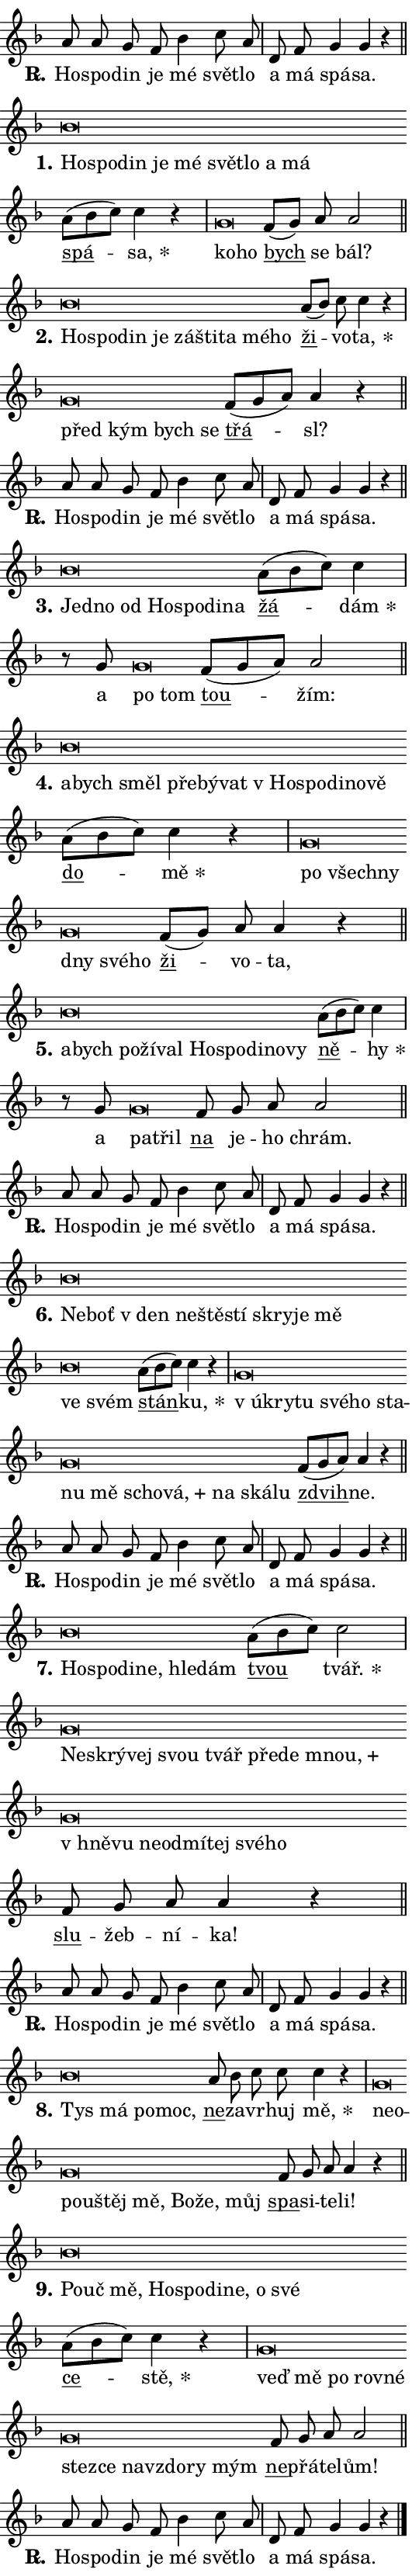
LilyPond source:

\version "2.24.0"
\header { tagline = "" }
\paper {
  indent = 0\cm
  top-margin = 0\cm
  right-margin = 0.13\cm % to fit lyric hyphens
  bottom-margin = 0\cm
  left-margin = 0\cm
  paper-width = 9\cm
  page-breaking = #ly:one-page-breaking
  system-system-spacing.basic-distance = #11
  score-system-spacing.basic-distance = #11
  ragged-last = ##f
}


%% Author: Thomas Morley
%% https://lists.gnu.org/archive/html/lilypond-user/2020-05/msg00002.html
#(define (line-position grob)
"Returns position of @var[grob} in current system:
   @code{'start}, if at first time-step
   @code{'end}, if at last time-step
   @code{'middle} otherwise
"
  (let* ((col (ly:item-get-column grob))
         (ln (ly:grob-object col 'left-neighbor))
         (rn (ly:grob-object col 'right-neighbor))
         (col-to-check-left (if (ly:grob? ln) ln col))
         (col-to-check-right (if (ly:grob? rn) rn col))
         (break-dir-left
           (and
             (ly:grob-property col-to-check-left 'non-musical #f)
             (ly:item-break-dir col-to-check-left)))
         (break-dir-right
           (and
             (ly:grob-property col-to-check-right 'non-musical #f)
             (ly:item-break-dir col-to-check-right))))
        (cond ((eqv? 1 break-dir-left) 'start)
              ((eqv? -1 break-dir-right) 'end)
              (else 'middle))))

#(define (tranparent-at-line-position vctor)
  (lambda (grob)
  "Relying on @code{line-position} select the relevant enry from @var{vctor}.
Used to determine transparency,"
    (case (line-position grob)
      ((end) (not (vector-ref vctor 0)))
      ((middle) (not (vector-ref vctor 1)))
      ((start) (not (vector-ref vctor 2))))))

noteHeadBreakVisibility =
#(define-music-function (break-visibility)(vector?)
"Makes @code{NoteHead}s transparent relying on @var{break-visibility}"
#{
  \override NoteHead.transparent =
    #(tranparent-at-line-position break-visibility)
#})

#(define delete-ledgers-for-transparent-note-heads
  (lambda (grob)
    "Reads whether a @code{NoteHead} is transparent.
If so this @code{NoteHead} is removed from @code{'note-heads} from
@var{grob}, which is supposed to be @code{LedgerLineSpanner}.
As a result ledgers are not printed for this @code{NoteHead}"
    (let* ((nhds-array (ly:grob-object grob 'note-heads))
           (nhds-list
             (if (ly:grob-array? nhds-array)
                 (ly:grob-array->list nhds-array)
                 '()))
           ;; Relies on the transparent-property being done before
           ;; Staff.LedgerLineSpanner.after-line-breaking is executed.
           ;; This is fragile ...
           (to-keep
             (remove
               (lambda (nhd)
                 (ly:grob-property nhd 'transparent #f))
               nhds-list)))
      ;; TODO find a better method to iterate over grob-arrays, similiar
      ;; to filter/remove etc for lists
      ;; For now rebuilt from scratch
      (set! (ly:grob-object grob 'note-heads)  '())
      (for-each
        (lambda (nhd)
          (ly:pointer-group-interface::add-grob grob 'note-heads nhd))
        to-keep))))

squashNotes = {
  \override NoteHead.X-extent = #'(-0.2 . 0.2)
  \override NoteHead.Y-extent = #'(-0.75 . 0)
  \override NoteHead.stencil =
    #(lambda (grob)
       (let ((pos (ly:grob-property grob 'staff-position)))
         (begin
           (if (< pos -7) (display "ERROR: Lower brevis then expected\n") (display ""))
           (if (<= pos -6) ly:text-interface::print ly:note-head::print))))
}
unSquashNotes = {
  \revert NoteHead.X-extent
  \revert NoteHead.Y-extent
  \revert NoteHead.stencil
}

hideNotes = \noteHeadBreakVisibility #begin-of-line-visible
unHideNotes = \noteHeadBreakVisibility #all-visible

% work-around for resetting accidentals
% https://lilypond.org/doc/v2.23/Documentation/notation/displaying-rhythms#unmetered-music
cadenzaMeasure = {
  \cadenzaOff
  \partial 1024 s1024
  \cadenzaOn
}

#(define-markup-command (accent layout props text) (markup?)
  "Underline accented syllable"
  (interpret-markup layout props
    #{\markup \override #'(offset . 4.3) \underline { #text }#}))

responsum = \markup \concat {
  "R" \hspace #-1.05 \path #0.1 #'((moveto 0 0.07) (lineto 0.9 0.8)) \hspace #0.05 "."
}

spaceSize = #0.6828661417322834 % exact space size for TeX Gyre Schola

\layout {
  \context {
    \Staff
    \remove "Time_signature_engraver"
    \override LedgerLineSpanner.after-line-breaking = #delete-ledgers-for-transparent-note-heads
  }
  \context {
    \Lyrics {
      \override LyricSpace.minimum-distance = \spaceSize
      \override LyricText.font-name = #"TeX Gyre Schola"
      \override LyricText.font-size = 1
      \override StanzaNumber.font-name = #"TeX Gyre Schola Bold"
      \override StanzaNumber.font-size = 1
    }
  }
  \context {
    \Score 
    \override NoteHead.text =
      #(lambda (grob) 
        (let ((pos (ly:grob-property grob 'staff-position)))
          #{\markup {
            \combine
              \halign #-0.55 \raise #(if (= pos -6) 0 0.5) \override #'(thickness . 2) \draw-line #'(3.2 . 0)
              \musicglyph "noteheads.sM1"
          }#}))
  }
}

% magnetic-lyrics.ily
%
%   written by
%     Jean Abou Samra <jean@abou-samra.fr>
%     Werner Lemberg <wl@gnu.org>
%
%   adapted by
%     Jiri Hon <jiri.hon@gmail.com>
%
% Version 2022-Apr-15

% https://www.mail-archive.com/lilypond-user@gnu.org/msg149350.html

#(define (Left_hyphen_pointer_engraver context)
   "Collect syllable-hyphen-syllable occurrences in lyrics and store
them in properties.  This engraver only looks to the left.  For
example, if the lyrics input is @code{foo -- bar}, it does the
following.

@itemize @bullet
@item
Set the @code{text} property of the @code{LyricHyphen} grob between
@q{foo} and @q{bar} to @code{foo}.

@item
Set the @code{left-hyphen} property of the @code{LyricText} grob with
text @q{foo} to the @code{LyricHyphen} grob between @q{foo} and
@q{bar}.
@end itemize

Use this auxiliary engraver in combination with the
@code{lyric-@/text::@/apply-@/magnetic-@/offset!} hook."
   (let ((hyphen #f)
         (text #f))
     (make-engraver
      (acknowledgers
       ((lyric-syllable-interface engraver grob source-engraver)
        (set! text grob)))
      (end-acknowledgers
       ((lyric-hyphen-interface engraver grob source-engraver)
        ;(when (not (grob::has-interface grob 'lyric-space-interface))
          (set! hyphen grob)));)
      ((stop-translation-timestep engraver)
       (when (and text hyphen)
         (ly:grob-set-object! text 'left-hyphen hyphen))
       (set! text #f)
       (set! hyphen #f)))))

#(define (lyric-text::apply-magnetic-offset! grob)
   "If the space between two syllables is less than the value in
property @code{LyricText@/.details@/.squash-threshold}, move the right
syllable to the left so that it gets concatenated with the left
syllable.

Use this function as a hook for
@code{LyricText@/.after-@/line-@/breaking} if the
@code{Left_@/hyphen_@/pointer_@/engraver} is active."
   (let ((hyphen (ly:grob-object grob 'left-hyphen #f)))
     (when hyphen
       (let ((left-text (ly:spanner-bound hyphen LEFT)))
         (when (grob::has-interface left-text 'lyric-syllable-interface)
           (let* ((common (ly:grob-common-refpoint grob left-text X))
                  (this-x-ext (ly:grob-extent grob common X))
                  (left-x-ext
                   (begin
                     ;; Trigger magnetism for left-text.
                     (ly:grob-property left-text 'after-line-breaking)
                     (ly:grob-extent left-text common X)))
                  ;; `delta` is the gap width between two syllables.
                  (delta (- (interval-start this-x-ext)
                            (interval-end left-x-ext)))
                  (details (ly:grob-property grob 'details))
                  (threshold (assoc-get 'squash-threshold details 0.2)))
             (when (< delta threshold)
               (let* (;; We have to manipulate the input text so that
                      ;; ligatures crossing syllable boundaries are not
                      ;; disabled.  For languages based on the Latin
                      ;; script this is essentially a beautification.
                      ;; However, for non-Western scripts it can be a
                      ;; necessity.
                      (lt (ly:grob-property left-text 'text))
                      (rt (ly:grob-property grob 'text))
                      (is-space (grob::has-interface hyphen 'lyric-space-interface))
                      (space (if is-space " " ""))
                      (extra-delta (if is-space spaceSize 0))
                      ;; Append new syllable.
                      (ltrt-space (if (and (string? lt) (string? rt))
                                (string-append lt space rt)
                                (make-concat-markup (list lt space rt))))
                      ;; Right-align `ltrt` to the right side.
                      (ltrt-space-markup (grob-interpret-markup
                               grob
                               (make-translate-markup
                                (cons (interval-length this-x-ext) 0)
                                (make-right-align-markup ltrt-space)))))
                 (begin
                   ;; Don't print `left-text`.
                   (ly:grob-set-property! left-text 'stencil #f)
                   ;; Set text and stencil (which holds all collected
                   ;; syllables so far) and shift it to the left.
                   (ly:grob-set-property! grob 'text ltrt-space)
                   (ly:grob-set-property! grob 'stencil ltrt-space-markup)
                   (ly:grob-translate-axis! grob (- (- delta extra-delta)) X))))))))))


#(define (lyric-hyphen::displace-bounds-first grob)
   ;; Make very sure this callback isn't triggered too early.
   (let ((left (ly:spanner-bound grob LEFT))
         (right (ly:spanner-bound grob RIGHT)))
     (ly:grob-property left 'after-line-breaking)
     (ly:grob-property right 'after-line-breaking)
     (ly:lyric-hyphen::print grob)))

squashThreshold = #0.4

\layout {
  \context {
    \Lyrics
    \consists #Left_hyphen_pointer_engraver
    \override LyricText.after-line-breaking =
      #lyric-text::apply-magnetic-offset!
    \override LyricHyphen.stencil = #lyric-hyphen::displace-bounds-first
    \override LyricText.details.squash-threshold = \squashThreshold
    \override LyricHyphen.minimum-distance = 0
    \override LyricHyphen.minimum-length = \squashThreshold
  }
}

squashText = \override LyricText.details.squash-threshold = 9999
unSquashText = \override LyricText.details.squash-threshold = \squashThreshold

leftText = \override LyricText.self-alignment-X = #LEFT
unLeftText = \revert LyricText.self-alignment-X

starOffset = #(lambda (grob) 
                (let ((x_offset (ly:self-alignment-interface::aligned-on-x-parent grob)))
                  (if (= x_offset 0) 0 (+ x_offset 1.2))))

star = #(define-music-function (syllable)(string?)
"Append star separator at the end of a syllable"
#{
  \once \override LyricText.X-offset = #starOffset
  \lyricmode { \markup {
    #syllable
    \override #'((font-name . "TeX Gyre Schola Bold")) \hspace #0.2 \lower #0.65 \larger "*"
  } }
#})

starAccent = #(define-music-function (syllable)(string?)
"Append star separator at the end of a syllable and make accent"
#{
  \once \override LyricText.X-offset = #starOffset
  \lyricmode { \markup {
    \accent #syllable
    \override #'((font-name . "TeX Gyre Schola Bold")) \hspace #0.2 \lower #0.65 \larger "*"
  } }
#})

breath = #(define-music-function (syllable)(string?)
"Append breathing indicator at the end of a syllable"
#{
  \lyricmode { \markup { #syllable "+" } }
#})

optionalBreath = #(define-music-function (syllable)(string?)
"Append optional breathing indicator at the end of a syllable"
#{
  \lyricmode { \markup { #syllable "(+)" } }
#})


\score {
    <<
        \new Voice = "melody" { \cadenzaOn \key f \major \relative { a'8 a g f bes4 c8 a \cadenzaMeasure \bar "|" d, f \bar "" g4 g r \cadenzaMeasure \bar "||" \break } }
        \new Lyrics \lyricsto "melody" { \lyricmode { \set stanza = \responsum
Ho -- spo -- din je mé svět -- lo a má spá -- sa. } }
    >>
    \layout {}
}

\score {
    <<
        \new Voice = "melody" { \cadenzaOn \key f \major \relative { \squashNotes bes'\breve*1/16 \hideNotes \breve*1/16 \bar "" \breve*1/16 \bar "" \breve*1/16 \bar "" \breve*1/16 \bar "" \breve*1/16 \bar "" \breve*1/16 \bar "" \breve*1/16 \breve*1/16 \bar "" \unHideNotes \unSquashNotes \bar "" a8[( bes c)] c4 r \cadenzaMeasure \bar "|" \squashNotes g\breve*1/16 \hideNotes \breve*1/16 \bar "" \unHideNotes \unSquashNotes \bar "" f8[( g)] a a2 \cadenzaMeasure \bar "||" \break } }
        \new Lyrics \lyricsto "melody" { \lyricmode { \set stanza = "1."
\leftText Ho -- \squashText spo -- din je mé svět -- lo a má \unLeftText \unSquashText \markup \accent spá -- \star sa, \leftText ko -- \squashText ho \unLeftText \unSquashText \markup \accent bych se bál? } }
    >>
    \layout {}
}

\score {
    <<
        \new Voice = "melody" { \cadenzaOn \key f \major \relative { \squashNotes bes'\breve*1/16 \hideNotes \breve*1/16 \bar "" \breve*1/16 \bar "" \breve*1/16 \bar "" \breve*1/16 \bar "" \breve*1/16 \bar "" \breve*1/16 \bar "" \breve*1/16 \breve*1/16 \bar "" \unHideNotes \unSquashNotes \bar "" a8[( bes)] c c4 r \cadenzaMeasure \bar "|" \squashNotes g\breve*1/16 \hideNotes \breve*1/16 \bar "" \breve*1/16 \breve*1/16 \bar "" \unHideNotes \unSquashNotes \bar "" f8[( g a)] a4 r \cadenzaMeasure \bar "||" \break } }
        \new Lyrics \lyricsto "melody" { \lyricmode { \set stanza = "2."
\leftText Ho -- \squashText spo -- din je zá -- šti -- ta mé -- ho \unLeftText \unSquashText \markup \accent ži -- vo -- \star ta, \leftText před \squashText kým bych se \unLeftText \unSquashText \markup \accent třá -- sl? } }
    >>
    \layout {}
}

\score {
    <<
        \new Voice = "melody" { \cadenzaOn \key f \major \relative { a'8 a g f bes4 c8 a \cadenzaMeasure \bar "|" d, f \bar "" g4 g r \cadenzaMeasure \bar "||" \break } }
        \new Lyrics \lyricsto "melody" { \lyricmode { \set stanza = \responsum
Ho -- spo -- din je mé svět -- lo a má spá -- sa. } }
    >>
    \layout {}
}

\score {
    <<
        \new Voice = "melody" { \cadenzaOn \key f \major \relative { \squashNotes bes'\breve*1/16 \hideNotes \breve*1/16 \bar "" \breve*1/16 \bar "" \breve*1/16 \bar "" \breve*1/16 \bar "" \breve*1/16 \breve*1/16 \bar "" \unHideNotes \unSquashNotes \bar "" a8[( bes c)] c4 \cadenzaMeasure \bar "|" r8 g8 \squashNotes g\breve*1/16 \hideNotes \breve*1/16 \bar "" \unHideNotes \unSquashNotes \bar "" f8[( g a)] a2 \cadenzaMeasure \bar "||" \break } }
        \new Lyrics \lyricsto "melody" { \lyricmode { \set stanza = "3."
\leftText Jed -- \squashText no od Ho -- spo -- di -- na \unLeftText \unSquashText \markup \accent žá -- \star dám a \leftText po \squashText tom \unLeftText \unSquashText \markup \accent tou -- žím: } }
    >>
    \layout {}
}

\score {
    <<
        \new Voice = "melody" { \cadenzaOn \key f \major \relative { \squashNotes bes'\breve*1/16 \hideNotes \breve*1/16 \bar "" \breve*1/16 \bar "" \breve*1/16 \bar "" \breve*1/16 \bar "" \breve*1/16 \bar "" \breve*1/16 \bar "" \breve*1/16 \bar "" \breve*1/16 \bar "" \breve*1/16 \breve*1/16 \bar "" \unHideNotes \unSquashNotes \bar "" a8[( bes c)] c4 r \cadenzaMeasure \bar "|" \squashNotes g\breve*1/16 \hideNotes \breve*1/16 \bar "" \breve*1/16 \bar "" \breve*1/16 \bar "" \breve*1/16 \breve*1/16 \bar "" \unHideNotes \unSquashNotes \bar "" f8[( g)] a a4 r \cadenzaMeasure \bar "||" \break } }
        \new Lyrics \lyricsto "melody" { \lyricmode { \set stanza = "4."
\leftText a -- \squashText bych směl pře -- bý -- vat "v Ho" -- spo -- di -- no -- vě \unLeftText \unSquashText \markup \accent do -- \star mě \leftText po \squashText všech -- ny dny své -- ho \unLeftText \unSquashText \markup \accent ži -- vo -- ta, } }
    >>
    \layout {}
}

\score {
    <<
        \new Voice = "melody" { \cadenzaOn \key f \major \relative { \squashNotes bes'\breve*1/16 \hideNotes \breve*1/16 \bar "" \breve*1/16 \bar "" \breve*1/16 \bar "" \breve*1/16 \bar "" \breve*1/16 \bar "" \breve*1/16 \bar "" \breve*1/16 \bar "" \breve*1/16 \breve*1/16 \bar "" \unHideNotes \unSquashNotes \bar "" a8[( bes c)] c4 \cadenzaMeasure \bar "|" r8 g8 \squashNotes g\breve*1/16 \hideNotes \breve*1/16 \bar "" \unHideNotes \unSquashNotes \bar "" f8 g a a2 \cadenzaMeasure \bar "||" \break } }
        \new Lyrics \lyricsto "melody" { \lyricmode { \set stanza = "5."
\leftText a -- \squashText bych po -- ží -- val Ho -- spo -- di -- no -- vy \unLeftText \unSquashText \markup \accent ně -- \star hy a \leftText pa -- \squashText třil \unLeftText \unSquashText \markup \accent na je -- ho chrám. } }
    >>
    \layout {}
}

\score {
    <<
        \new Voice = "melody" { \cadenzaOn \key f \major \relative { a'8 a g f bes4 c8 a \cadenzaMeasure \bar "|" d, f \bar "" g4 g r \cadenzaMeasure \bar "||" \break } }
        \new Lyrics \lyricsto "melody" { \lyricmode { \set stanza = \responsum
Ho -- spo -- din je mé svět -- lo a má spá -- sa. } }
    >>
    \layout {}
}

\score {
    <<
        \new Voice = "melody" { \cadenzaOn \key f \major \relative { \squashNotes bes'\breve*1/16 \hideNotes \breve*1/16 \bar "" \breve*1/16 \bar "" \breve*1/16 \bar "" \breve*1/16 \bar "" \breve*1/16 \bar "" \breve*1/16 \bar "" \breve*1/16 \bar "" \breve*1/16 \bar "" \breve*1/16 \breve*1/16 \bar "" \unHideNotes \unSquashNotes \bar "" a8[( bes c)] c4 r \cadenzaMeasure \bar "|" \squashNotes g\breve*1/16 \hideNotes \breve*1/16 \bar "" \breve*1/16 \bar "" \breve*1/16 \bar "" \breve*1/16 \bar "" \breve*1/16 \bar "" \breve*1/16 \bar "" \breve*1/16 \bar "" \breve*1/16 \bar "" \breve*1/16 \bar "" \breve*1/16 \bar "" \breve*1/16 \breve*1/16 \bar "" \unHideNotes \unSquashNotes \bar "" f8[( g a)] a4 r \cadenzaMeasure \bar "||" \break } }
        \new Lyrics \lyricsto "melody" { \lyricmode { \set stanza = "6."
\leftText Ne -- \squashText boť "v den" ne -- ště -- stí skry -- je mě ve svém \unLeftText \unSquashText \markup \accent stán -- \star ku, \leftText "v ú" -- \squashText kry -- tu své -- ho sta -- nu mě scho -- \breath "vá," na ská -- lu \unLeftText \unSquashText \markup \accent zdvih -- ne. } }
    >>
    \layout {}
}

\score {
    <<
        \new Voice = "melody" { \cadenzaOn \key f \major \relative { a'8 a g f bes4 c8 a \cadenzaMeasure \bar "|" d, f \bar "" g4 g r \cadenzaMeasure \bar "||" \break } }
        \new Lyrics \lyricsto "melody" { \lyricmode { \set stanza = \responsum
Ho -- spo -- din je mé svět -- lo a má spá -- sa. } }
    >>
    \layout {}
}

\score {
    <<
        \new Voice = "melody" { \cadenzaOn \key f \major \relative { \squashNotes bes'\breve*1/16 \hideNotes \breve*1/16 \bar "" \breve*1/16 \bar "" \breve*1/16 \bar "" \breve*1/16 \breve*1/16 \bar "" \unHideNotes \unSquashNotes \bar "" a8[( bes c)] c2 \cadenzaMeasure \bar "|" \squashNotes g\breve*1/16 \hideNotes \breve*1/16 \bar "" \breve*1/16 \bar "" \breve*1/16 \bar "" \breve*1/16 \bar "" \breve*1/16 \bar "" \breve*1/16 \bar "" \breve*1/16 \bar "" \breve*1/16 \bar "" \breve*1/16 \bar "" \breve*1/16 \bar "" \breve*1/16 \bar "" \breve*1/16 \bar "" \breve*1/16 \bar "" \breve*1/16 \breve*1/16 \bar "" \unHideNotes \unSquashNotes \bar "" f8 g a a4 r \cadenzaMeasure \bar "||" \break } }
        \new Lyrics \lyricsto "melody" { \lyricmode { \set stanza = "7."
\leftText Ho -- \squashText spo -- di -- ne, hle -- dám \unLeftText \unSquashText \markup \accent tvou \star tvář. \leftText Ne -- \squashText skrý -- vej svou tvář pře -- de \breath "mnou," "v hně" -- vu ne -- od -- mí -- tej své -- ho \unLeftText \unSquashText \markup \accent slu -- žeb -- ní -- ka! } }
    >>
    \layout {}
}

\score {
    <<
        \new Voice = "melody" { \cadenzaOn \key f \major \relative { a'8 a g f bes4 c8 a \cadenzaMeasure \bar "|" d, f \bar "" g4 g r \cadenzaMeasure \bar "||" \break } }
        \new Lyrics \lyricsto "melody" { \lyricmode { \set stanza = \responsum
Ho -- spo -- din je mé svět -- lo a má spá -- sa. } }
    >>
    \layout {}
}

\score {
    <<
        \new Voice = "melody" { \cadenzaOn \key f \major \relative { \squashNotes bes'\breve*1/16 \hideNotes \breve*1/16 \bar "" \breve*1/16 \breve*1/16 \bar "" \unHideNotes \unSquashNotes \bar "" a8 bes c c c4 r \cadenzaMeasure \bar "|" \squashNotes g\breve*1/16 \hideNotes \breve*1/16 \bar "" \breve*1/16 \bar "" \breve*1/16 \bar "" \breve*1/16 \bar "" \breve*1/16 \bar "" \breve*1/16 \breve*1/16 \bar "" \unHideNotes \unSquashNotes \bar "" f8 g a a4 r \cadenzaMeasure \bar "||" \break } }
        \new Lyrics \lyricsto "melody" { \lyricmode { \set stanza = "8."
\leftText Tys \squashText má po -- moc, \unLeftText \unSquashText \markup \accent ne -- za -- vr -- huj \star mě, \leftText ne -- \squashText o -- pou -- štěj mě, Bo -- že, můj \unLeftText \unSquashText \markup \accent spa -- si -- te -- li! } }
    >>
    \layout {}
}

\score {
    <<
        \new Voice = "melody" { \cadenzaOn \key f \major \relative { \squashNotes bes'\breve*1/16 \hideNotes \breve*1/16 \bar "" \breve*1/16 \bar "" \breve*1/16 \bar "" \breve*1/16 \bar "" \breve*1/16 \bar "" \breve*1/16 \bar "" \breve*1/16 \breve*1/16 \bar "" \unHideNotes \unSquashNotes \bar "" a8[( bes c)] c4 r \cadenzaMeasure \bar "|" \squashNotes g\breve*1/16 \hideNotes \breve*1/16 \bar "" \breve*1/16 \bar "" \breve*1/16 \bar "" \breve*1/16 \bar "" \breve*1/16 \bar "" \breve*1/16 \bar "" \breve*1/16 \bar "" \breve*1/16 \bar "" \breve*1/16 \breve*1/16 \bar "" \unHideNotes \unSquashNotes \bar "" f8 g a a2 \cadenzaMeasure \bar "||" \break } }
        \new Lyrics \lyricsto "melody" { \lyricmode { \set stanza = "9."
\leftText Po -- \squashText uč mě, Ho -- spo -- di -- ne, o své \unLeftText \unSquashText \markup \accent ce -- \star stě, \leftText veď \squashText mě po rov -- né stez -- ce na -- vzdo -- ry mým \unLeftText \unSquashText \markup \accent ne -- přá -- te -- lům! } }
    >>
    \layout {}
}

\score {
    <<
        \new Voice = "melody" { \cadenzaOn \key f \major \relative { a'8 a g f bes4 c8 a \cadenzaMeasure \bar "|" d, f \bar "" g4 g r \cadenzaMeasure \bar "||" \break } \bar "|." }
        \new Lyrics \lyricsto "melody" { \lyricmode { \set stanza = \responsum
Ho -- spo -- din je mé svět -- lo a má spá -- sa. } }
    >>
    \layout {}
}
